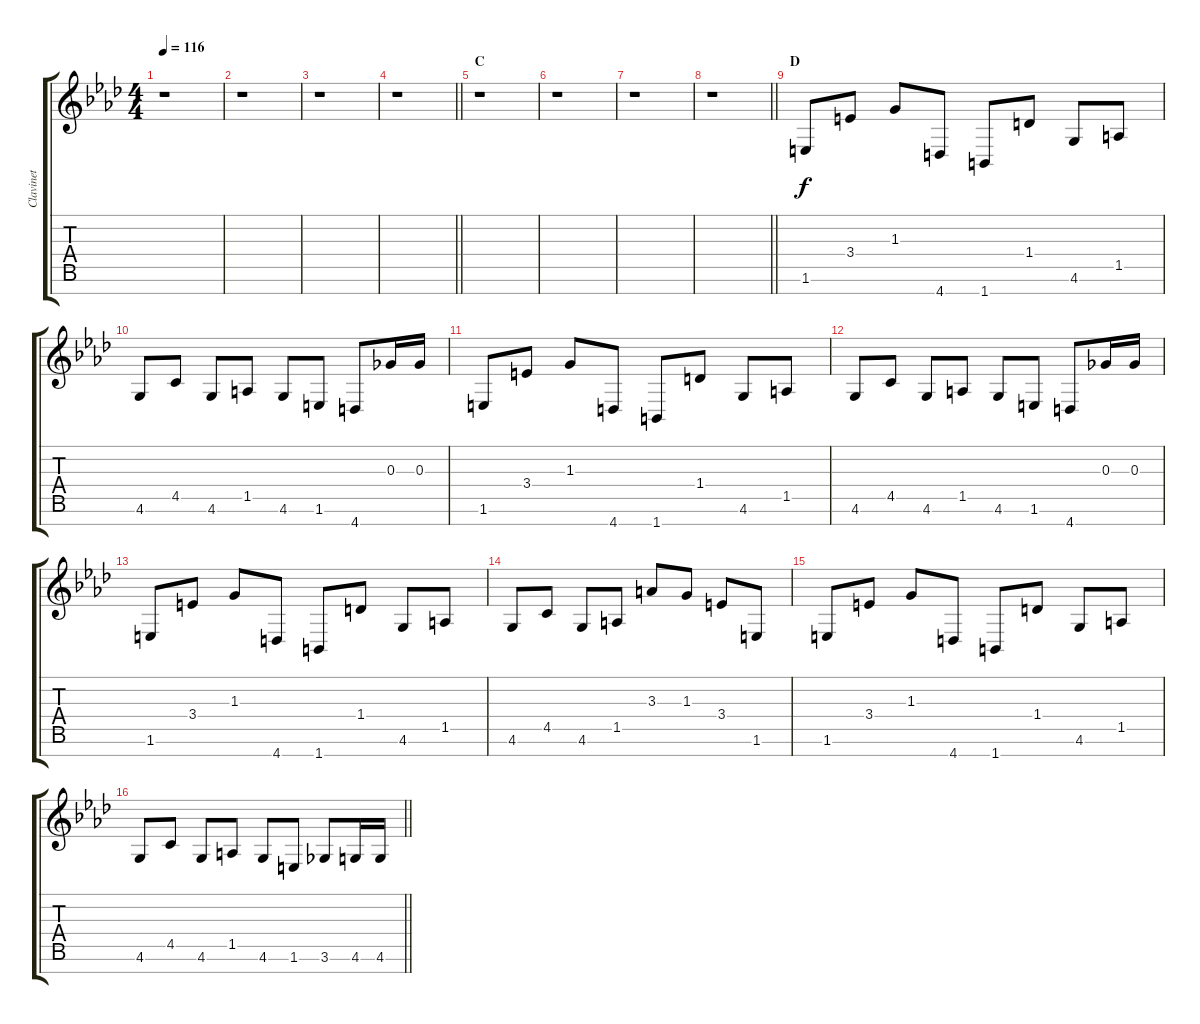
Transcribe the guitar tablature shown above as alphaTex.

\track ("Clavinet" "Clavinet") {instrument clavinet}
\staff {score tabs}
\tuning (Eb5 Bb4 Gb4 Db4 Ab3 Eb3 Bb2) {hide}
\ts (4 4)
\tempo 116
\clef g2
\ks ab
r.1{dy f} |
r.1 |
r.1 |
\barLineRight lightlight
r.1 |
\section ("" "C")
r.1 |
r.1 |
r.1 |
\barLineRight lightlight
r.1 |
\section ("" "D")
1.6.8 3.4.8 1.3.8 4.7.8 1.7.8 1.4.8 4.6.8 1.5.8 |
4.6.8 4.5.8 4.6.8 1.5.8 4.6.8 1.6.8 4.7.8 0.3.16 0.3.16 |
1.6.8 3.4.8 1.3.8 4.7.8 1.7.8 1.4.8 4.6.8 1.5.8 |
4.6.8 4.5.8 4.6.8 1.5.8 4.6.8 1.6.8 4.7.8 0.3.16 0.3.16 |
1.6.8 3.4.8 1.3.8 4.7.8 1.7.8 1.4.8 4.6.8 1.5.8 |
4.6.8 4.5.8 4.6.8 1.5.8 3.3.8 1.3.8 3.4.8 1.6.8 |
1.6.8 3.4.8 1.3.8 4.7.8 1.7.8 1.4.8 4.6.8 1.5.8 |
\barLineRight lightlight
4.6.8 4.5.8 4.6.8 1.5.8 4.6.8 1.6.8 3.6.8 4.6.16 4.6.16
